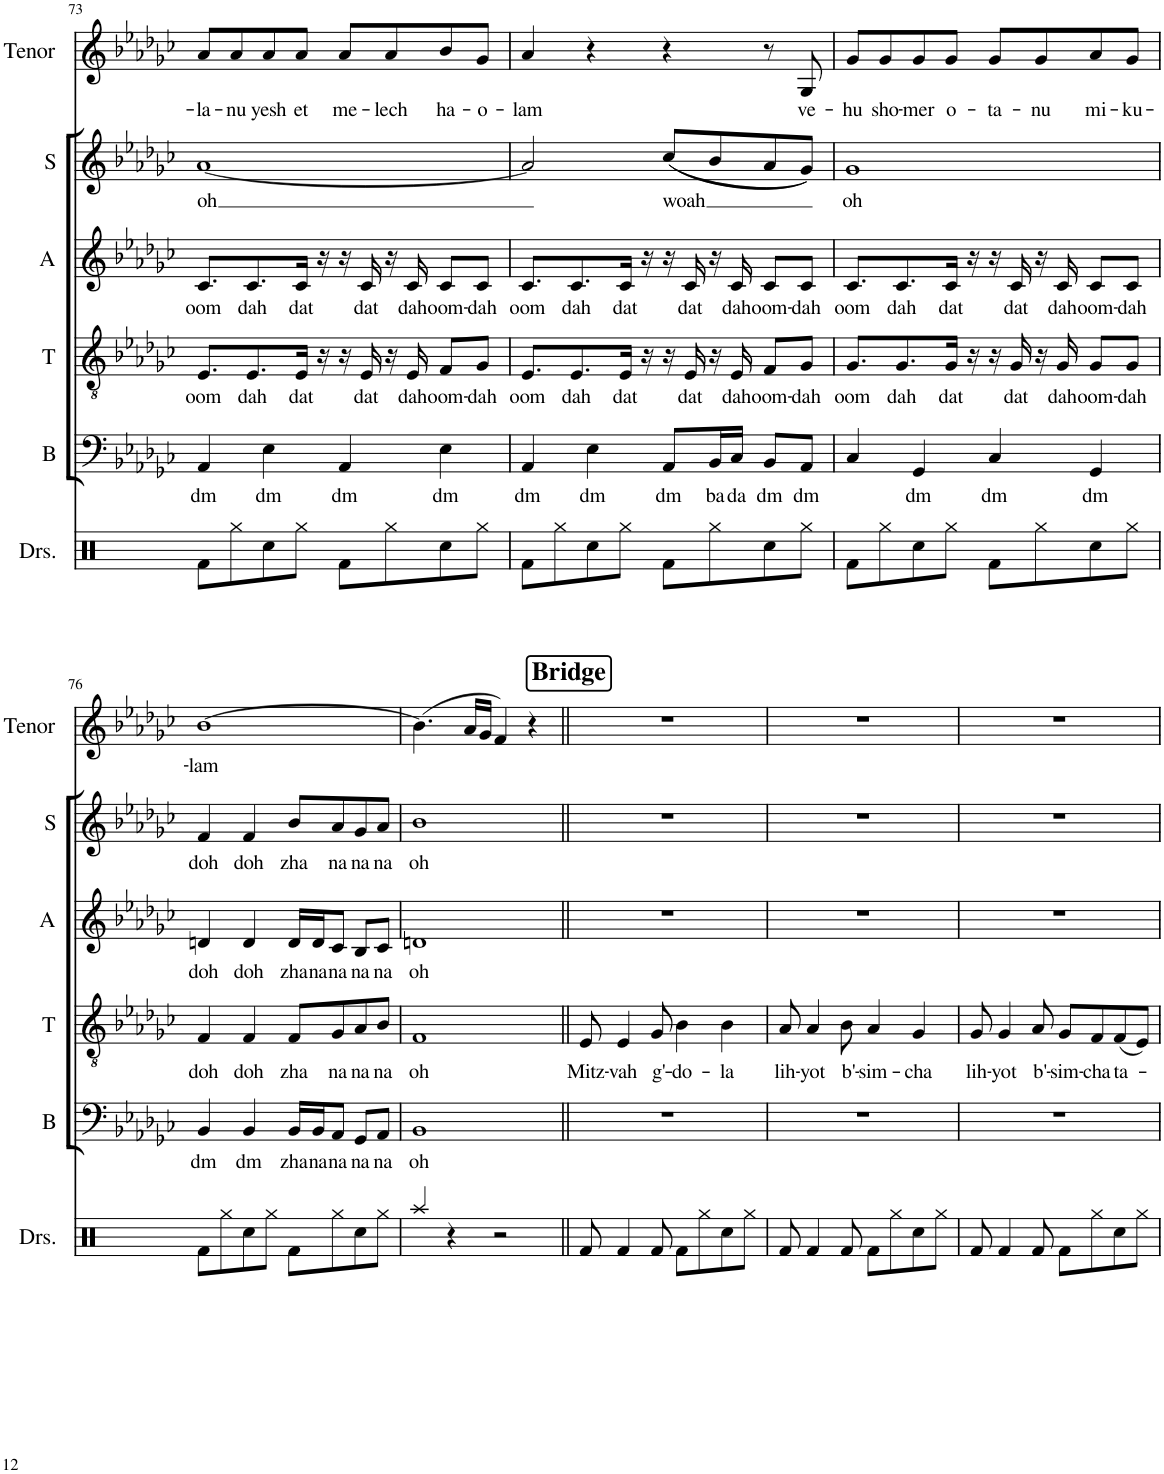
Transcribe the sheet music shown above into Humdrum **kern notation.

**kern	**kern	**text	**kern	**text	**kern	**text	**kern	**text	**kern	**text
*part6	*part5	*part5	*part4	*part4	*part3	*part3	*part2	*part2	*part1	*part1
*staff6	*staff5	*staff5	*staff4	*staff4	*staff3	*staff3	*staff2	*staff2	*staff1	*staff1
*I"Drumset	*I"Bass	*	*I"Tenor	*	*I"Alto	*	*I"Soprano	*	*I"Tenor	*
*I'Drs.	*I'B	*	*I'T	*	*I'A	*	*I'S	*	*I'Tenor	*
!!LO:PB:g=z
*clefX	*clefF4	*	*clefGv2	*	*clefG2	*	*clefG2	*	*clefG2	*
*k[]	*k[b-e-a-d-g-c-]	*	*k[b-e-a-d-g-c-]	*	*k[b-e-a-d-g-c-]	*	*k[b-e-a-d-g-c-]	*	*k[b-e-a-d-g-c-]	*
*M4/4	*M4/4	*	*M4/4	*	*M4/4	*	*M4/4	*	*M4/4	*
=73	=73	=73	=73	=73	=73	=73	=73	=73	=73	=73
!	!	!LO:LY:b	!	!LO:LY:b	!	!LO:LY:b	!	!LO:LY:b	!	!LO:LY:b
8Rf\L	4AA-/	dm	8.E-/L	oom	8.c-/L	oom	[1a-	oh	8a-/L	-la-
!	!	!	!	!	!	!	!	!	!	!LO:LY:b
8Rgg\	.	.	.	.	.	.	.	.	8a-/	-nu
!	!	!	!	!LO:LY:b	!	!LO:LY:b	!	!	!	!
.	.	.	8.E-/	dah	8.c-/	dah	.	.	.	.
!	!	!LO:LY:b	!	!	!	!	!	!	!	!LO:LY:b
8Rcc\	4E-\	dm	.	.	.	.	.	.	8a-/	yesh
!	!	!	!	!LO:LY:b	!	!LO:LY:b	!	!	!	!LO:LY:b
8Rgg\J	.	.	16E-/Jk	dat	16c-/Jk	dat	.	.	8a-/J	et
.	.	.	16r	.	16r	.	.	.	.	.
!	!	!LO:LY:b	!	!	!	!	!	!	!	!LO:LY:b
8Rf\L	4AA-/	dm	16r	.	16r	.	.	.	8a-/L	me-
!	!	!	!	!LO:LY:b	!	!LO:LY:b	!	!	!	!
.	.	.	16E-/	dat	16c-/	dat	.	.	.	.
!	!	!	!	!	!	!	!	!	!	!LO:LY:b
8Rgg\	.	.	16r	.	16r	.	.	.	8a-/	-lech
!	!	!	!	!LO:LY:b	!	!LO:LY:b	!	!	!	!
.	.	.	16E-/	dah	16c-/	dah	.	.	.	.
!	!	!LO:LY:b	!	!LO:LY:b	!	!LO:LY:b	!	!	!	!LO:LY:b
8Rcc\	4E-\	dm	8F/L	oom-	8c-/L	oom-	.	.	8b-/	ha-
!	!	!	!	!LO:LY:b	!	!LO:LY:b	!	!	!	!LO:LY:b
8Rgg\J	.	.	8G-/J	-dah	8c-/J	-dah	.	.	8g-/J	-o-
=74	=74	=74	=74	=74	=74	=74	=74	=74	=74	=74
!	!	!LO:LY:b	!	!LO:LY:b	!	!LO:LY:b	!	!	!	!LO:LY:b
8Rf\L	4AA-/	dm	8.E-/L	oom	8.c-/L	oom	2a-/]	.	4a-/	-lam
8Rgg\	.	.	.	.	.	.	.	.	.	.
!	!	!	!	!LO:LY:b	!	!LO:LY:b	!	!	!	!
.	.	.	8.E-/	dah	8.c-/	dah	.	.	.	.
!	!	!LO:LY:b	!	!	!	!	!	!	!	!
8Rcc\	4E-\	dm	.	.	.	.	.	.	4r	.
!	!	!	!	!LO:LY:b	!	!LO:LY:b	!	!	!	!
8Rgg\J	.	.	16E-/Jk	dat	16c-/Jk	dat	.	.	.	.
.	.	.	16r	.	16r	.	.	.	.	.
!	!	!LO:LY:b	!	!	!	!	!	!LO:LY:b	!	!
8Rf\L	8AA-/L	dm	16r	.	16r	.	((8cc-/L	woah	4r	.
!	!	!	!	!LO:LY:b	!	!LO:LY:b	!	!	!	!
.	.	.	16E-/	dat	16c-/	dat	.	.	.	.
!	!	!LO:LY:b	!	!	!	!	!	!	!	!
8Rgg\	16BB-/L	ba	16r	.	16r	.	8b-/	.	.	.
!	!	!LO:LY:b	!	!LO:LY:b	!	!LO:LY:b	!	!	!	!
.	16C-/JJ	da	16E-/	dah	16c-/	dah	.	.	.	.
!	!	!LO:LY:b	!	!LO:LY:b	!	!LO:LY:b	!	!	!	!
8Rcc\	8BB-/L	dm	8F/L	oom-	8c-/L	oom-	8a-/	.	8r	.
!	!	!LO:LY:b	!	!LO:LY:b	!	!LO:LY:b	!	!	!	!LO:LY:b
8Rgg\J	8AA-/J	dm	8G-/J	-dah	8c-/J	-dah	8g-/J))	.	8G-/	ve-
=75	=75	=75	=75	=75	=75	=75	=75	=75	=75	=75
!	!	!	!	!LO:LY:b	!	!LO:LY:b	!	!LO:LY:b	!	!LO:LY:b
8Rf\L	4C-/	.	8.G-/L	oom	8.c-/L	oom	1g-	oh	8g-/L	-hu
!	!	!	!	!	!	!	!	!	!	!LO:LY:b
8Rgg\	.	.	.	.	.	.	.	.	8g-/	sho-
!	!	!	!	!LO:LY:b	!	!LO:LY:b	!	!	!	!
.	.	.	8.G-/	dah	8.c-/	dah	.	.	.	.
!	!	!LO:LY:b	!	!	!	!	!	!	!	!LO:LY:b
8Rcc\	4GG-/	dm	.	.	.	.	.	.	8g-/	-mer
!	!	!	!	!LO:LY:b	!	!LO:LY:b	!	!	!	!LO:LY:b
8Rgg\J	.	.	16G-/Jk	dat	16c-/Jk	dat	.	.	8g-/J	o-
.	.	.	16r	.	16r	.	.	.	.	.
!	!	!LO:LY:b	!	!	!	!	!	!	!	!LO:LY:b
8Rf\L	4C-/	dm	16r	.	16r	.	.	.	8g-/L	-ta-
!	!	!	!	!LO:LY:b	!	!LO:LY:b	!	!	!	!
.	.	.	16G-/	dat	16c-/	dat	.	.	.	.
!	!	!	!	!	!	!	!	!	!	!LO:LY:b
8Rgg\	.	.	16r	.	16r	.	.	.	8g-/	-nu
!	!	!	!	!LO:LY:b	!	!LO:LY:b	!	!	!	!
.	.	.	16G-/	dah	16c-/	dah	.	.	.	.
!	!	!LO:LY:b	!	!LO:LY:b	!	!LO:LY:b	!	!	!	!LO:LY:b
8Rcc\	4GG-/	dm	8G-/L	oom-	8c-/L	oom-	.	.	8a-/	mi-
!	!	!	!	!LO:LY:b	!	!LO:LY:b	!	!	!	!LO:LY:b
8Rgg\J	.	.	8G-/J	-dah	8c-/J	-dah	.	.	8g-/J	-ku-
!!LO:LB:g=z
=76	=76	=76	=76	=76	=76	=76	=76	=76	=76	=76
!	!	!LO:LY:b	!	!LO:LY:b	!	!LO:LY:b	!	!LO:LY:b	!	!LO:LY:b
8Rf\L	4BB-/	dm	4F/	doh	4dn/	doh	4f/	doh	[1b-	-lam
8Rgg\	.	.	.	.	.	.	.	.	.	.
!	!	!LO:LY:b	!	!LO:LY:b	!	!LO:LY:b	!	!LO:LY:b	!	!
8Rcc\	4BB-/	dm	4F/	doh	4d/	doh	4f/	doh	.	.
8Rgg\J	.	.	.	.	.	.	.	.	.	.
!	!	!LO:LY:b	!	!LO:LY:b	!	!LO:LY:b	!	!LO:LY:b	!	!
8Rf\L	16BB-/LL	zha	8F/L	zha	16d/LL	zha	8b-/L	zha	.	.
!	!	!LO:LY:b	!	!	!	!LO:LY:b	!	!	!	!
.	16BB-/J	na	.	.	16d/J	na	.	.	.	.
!	!	!LO:LY:b	!	!LO:LY:b	!	!LO:LY:b	!	!LO:LY:b	!	!
8Rgg\	8AA-/J	na	8G-/	na	8c-/J	na	8a-/	na	.	.
!	!	!LO:LY:b	!	!LO:LY:b	!	!LO:LY:b	!	!LO:LY:b	!	!
8Rcc\	8GG-/L	na	8A-/	na	8B-/L	na	8g-/	na	.	.
!	!	!LO:LY:b	!	!LO:LY:b	!	!LO:LY:b	!	!LO:LY:b	!	!
8Rgg\J	8AA-/J	na	8B-/J	na	8c-/J	na	8a-/J	na	.	.
=77	=77	=77	=77	=77	=77	=77	=77	=77	=77	=77
!	!	!LO:LY:b	!	!LO:LY:b	!	!LO:LY:b	!	!LO:LY:b	!	!
4Raa/	1BB-	oh	1F	oh	1dn	oh	1b-	-oh	(4.b-\]	.
4r	.	.	.	.	.	.	.	.	.	.
.	.	.	.	.	.	.	.	.	16a-/LL	.
.	.	.	.	.	.	.	.	.	16g-/JJ	.
2r	.	.	.	.	.	.	.	.	4f/)	.
.	.	.	.	.	.	.	.	.	4r	.
!!LO:REH:place=s1:a:B:cj:fs=14:t=Bridge
=78||	=78||	=78||	=78||	=78||	=78||	=78||	=78||	=78||	=78||	=78||
!	!	!	!	!LO:LY:b	!	!	!	!	!	!
8Rf/	1r	.	8E-/	Mitz-	1r	.	1r	.	1r	.
!	!	!	!	!LO:LY:b	!	!	!	!	!	!
4Rf/	.	.	4E-/	-vah	.	.	.	.	.	.
!	!	!	!	!LO:LY:b	!	!	!	!	!	!
8Rf/	.	.	8G-/	g'-	.	.	.	.	.	.
!	!	!	!	!LO:LY:b	!	!	!	!	!	!
8Rf\L	.	.	4B-\	-do-	.	.	.	.	.	.
8Rgg\	.	.	.	.	.	.	.	.	.	.
!	!	!	!	!LO:LY:b	!	!	!	!	!	!
8Rcc\	.	.	4B-\	-la	.	.	.	.	.	.
8Rgg\J	.	.	.	.	.	.	.	.	.	.
=79	=79	=79	=79	=79	=79	=79	=79	=79	=79	=79
!	!	!	!	!LO:LY:b	!	!	!	!	!	!
8Rf/	1r	.	8A-/	lih-	1r	.	1r	.	1r	.
!	!	!	!	!LO:LY:b	!	!	!	!	!	!
4Rf/	.	.	4A-/	-yot	.	.	.	.	.	.
!	!	!	!	!LO:LY:b	!	!	!	!	!	!
8Rf/	.	.	8B-\	b'-	.	.	.	.	.	.
!	!	!	!	!LO:LY:b	!	!	!	!	!	!
8Rf\L	.	.	4A-/	-sim-	.	.	.	.	.	.
8Rgg\	.	.	.	.	.	.	.	.	.	.
!	!	!	!	!LO:LY:b	!	!	!	!	!	!
8Rcc\	.	.	4G-/	-cha	.	.	.	.	.	.
8Rgg\J	.	.	.	.	.	.	.	.	.	.
=80	=80	=80	=80	=80	=80	=80	=80	=80	=80	=80
!	!	!	!	!LO:LY:b	!	!	!	!	!	!
8Rf/	1r	.	8G-/	lih-	1r	.	1r	.	1r	.
!	!	!	!	!LO:LY:b	!	!	!	!	!	!
4Rf/	.	.	4G-/	-yot	.	.	.	.	.	.
!	!	!	!	!LO:LY:b	!	!	!	!	!	!
8Rf/	.	.	8A-/	b'-	.	.	.	.	.	.
!	!	!	!	!LO:LY:b	!	!	!	!	!	!
8Rf\L	.	.	8G-/L	-sim-	.	.	.	.	.	.
!	!	!	!	!LO:LY:b	!	!	!	!	!	!
8Rgg\	.	.	8F/	-cha	.	.	.	.	.	.
!	!	!	!	!LO:LY:b	!	!	!	!	!	!
8Rcc\	.	.	(8F/	ta-	.	.	.	.	.	.
8Rgg\J	.	.	8E-/J)	.	.	.	.	.	.	.
=	=	=	=	=	=	=	=	=	=	=
*-	*-	*-	*-	*-	*-	*-	*-	*-	*-	*-
